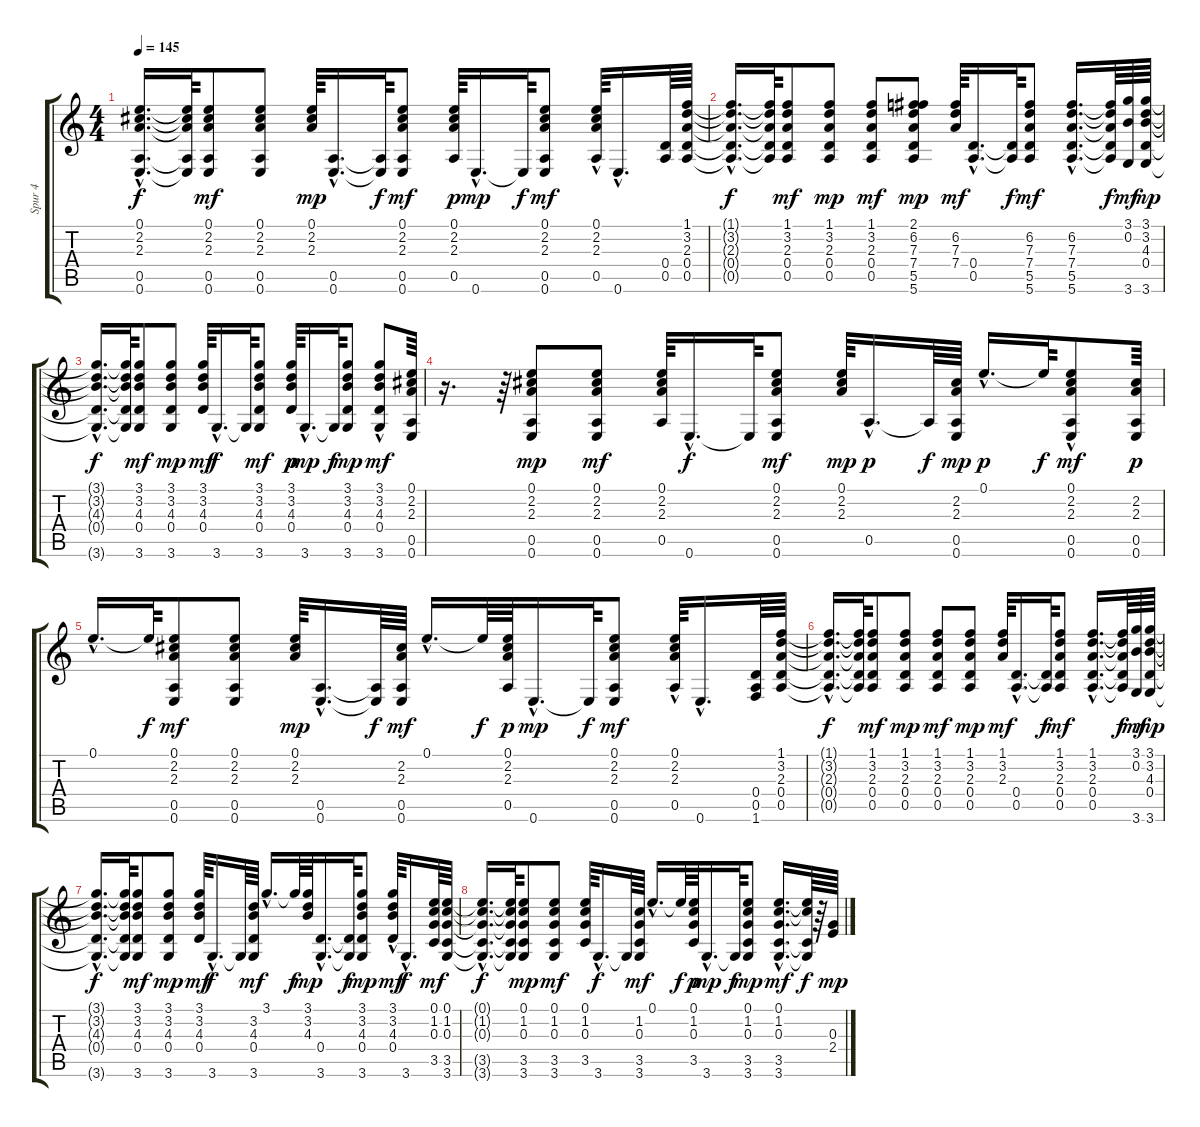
\track ("Spur 4" "Spur 4") {instrument acousticguitarsteel}
\staff {score tabs}
\tuning (E4 B3 G3 D3 A2 E2) {hide}
\ts (4 4)
\tempo 145
\clef g2
\ks c
(0.1{hac t} 2.2{hac t} 2.3{hac t} 0.5{hac t} 0.6{hac t}).16{d dy f} (0.1{t} 2.2{t} 2.3{t} 0.5{t} 0.6{t}).64 (0.1 2.2 2.3 0.5 0.6).8{dy mf} (0.1 2.2 2.3 0.5 0.6).8 (0.1 2.2 2.3).64{dy mp} (0.5{hac} 0.6{hac}).16{d} (0.5{t} 0.6{t}).64{dy f} (0.1 2.2 2.3 0.5 0.6).8{dy mf} (0.1 2.2 2.3 0.5).64{dy p} 0.6{hac}.16{d dy mp} 0.6{t}.64{dy f} (0.1 2.2 2.3 0.5 0.6).8{dy mf} (0.1{hac} 2.2{hac} 2.3{hac} 0.5{hac}).64 0.6{hac}.16{d} (0.4 0.5).64 (1.1 3.2 2.3 0.4 0.5).64 |
(1.1{hac t} 3.2{hac t} 2.3{hac t} 0.4{hac t} 0.5{hac t}).16{d dy f} (1.1{t} 3.2{t} 2.3{t} 0.4{t} 0.5{t}).64 (1.1 3.2 2.3 0.4 0.5).8{dy mf} (1.1 3.2 2.3 0.4 0.5).8{dy mp} (1.1 3.2 2.3 0.4 0.5).8{dy mf} (2.1 6.2 7.3 7.4 5.5 5.6).8{dy mp} (6.2 7.3 7.4).64{dy mf} (0.4{hac} 0.5{hac}).16{d} (0.4{t} 0.5{t}).64{dy f} (6.2 7.3 7.4 5.5 5.6).8{dy mf} (6.2{hac} 7.3{hac} 7.4{hac} 5.5{hac} 5.6{hac}).16{d} (6.2{t} 7.3{t} 7.4{t} 5.5{t} 5.6{t}).64{dy f} (3.1 0.2 3.6).64{dy mf} (3.1 3.2 4.3 0.4 3.6).64{dy mp} |
(3.1{hac t} 3.2{hac t} 4.3{hac t} 0.4{hac t} 3.6{hac t}).16{d dy f} (3.1{t} 3.2{t} 4.3{t} 0.4{t} 3.6{t}).64 (3.1 3.2 4.3 0.4 3.6).8{dy mf} (3.1 3.2 4.3 0.4 3.6).8{dy mp} (3.1 3.2 4.3 0.4).64{dy mf} 3.6{hac}.16{d dy f} 3.6{t}.64 (3.1 3.2 4.3 0.4 3.6).8{dy mf} (3.1 3.2 4.3 0.4).64{dy p} 3.6{hac}.16{d dy mp} 3.6{t}.64{dy f} (3.1 3.2 4.3 0.4 3.6).8{dy mp} (3.1{hac} 3.2{hac} 4.3{hac} 0.4 3.6{hac}).8{dy mf} (0.1 2.2 2.3 0.5 0.6).64 |
r.16{d} r.64 (0.1 2.2 2.3 0.5 0.6).8{dy mp} (0.1 2.2 2.3 0.5 0.6).8{dy mf} (0.1 2.2 2.3 0.5).64 0.6{hac}.16{d dy f} 0.6{t}.64 (0.1 2.2 2.3 0.5 0.6).8{dy mf} (0.1 2.2 2.3).64{dy mp} 0.5{hac}.16{d dy p} 0.5{t}.64{dy f} (2.2 2.3 0.5 0.6).64{dy mp} 0.1{hac}.16{d dy p} 0.1{t}.64{dy f} (0.1{hac} 2.2{hac} 2.3{hac} 0.5{hac} 0.6).8{dy mf} (2.2 2.3 0.5 0.6).64{dy p} |
0.1{hac}.16{d} 0.1{t}.64{dy f} (0.1 2.2 2.3 0.5 0.6).8{dy mf} (0.1 2.2 2.3 0.5 0.6).8 (0.1 2.2 2.3).64{dy mp} (0.5{hac} 0.6{hac}).16{d} (0.5{t} 0.6{t}).64{dy f} (2.2 2.3 0.5 0.6).64{dy mf} 0.1{hac}.16{d} 0.1{t}.64{dy f} (0.1 2.2 2.3 0.5).64{dy p} 0.6{hac}.16{d dy mp} 0.6{t}.64{dy f} (0.1 2.2 2.3 0.5 0.6).8{dy mf} (0.1{hac} 2.2{hac} 2.3{hac} 0.5{hac}).64 0.6{hac}.16{d} (0.4 0.5 1.6).64 (1.1 3.2 2.3 0.4 0.5).64 |
(1.1{hac t} 3.2{hac t} 2.3{hac t} 0.4{hac t} 0.5{hac t}).16{d dy f} (1.1{t} 3.2{t} 2.3{t} 0.4{t} 0.5{t}).64 (1.1 3.2 2.3 0.4 0.5).8{dy mf} (1.1 3.2 2.3 0.4 0.5).8{dy mp} (1.1 3.2 2.3 0.4 0.5).8{dy mf} (1.1 3.2 2.3 0.4 0.5).8{dy mp} (1.1 3.2 2.3).64{dy mf} (0.4{hac} 0.5{hac}).16{d} (0.4{t} 0.5{t}).64{dy f} (1.1 3.2 2.3 0.4 0.5).8{dy mf} (1.1{hac} 3.2{hac} 2.3{hac} 0.4{hac} 0.5{hac}).16{d} (1.1{t} 3.2{t} 2.3{t} 0.4{t} 0.5{t}).64{dy f} (3.1 0.2 3.6).64{dy mf} (3.1 3.2 4.3 0.4 3.6).64{dy mp} |
(3.1{hac t} 3.2{hac t} 4.3{hac t} 0.4{hac t} 3.6{hac t}).16{d dy f} (3.1{t} 3.2{t} 4.3{t} 0.4{t} 3.6{t}).64 (3.1 3.2 4.3 0.4 3.6).8{dy mf} (3.1 3.2 4.3 0.4 3.6).8{dy mp} (3.1 3.2 4.3 0.4).64{dy mf} 3.6{hac}.16{d dy f} 3.6{t}.64 (3.2 4.3 0.4 3.6).64{dy mf} 3.1{hac}.16{d} 3.1{t}.64{dy f} (3.1 3.2 4.3).64{dy mp} (0.4{hac} 3.6{hac}).16{d} (0.4{t} 3.6{t}).64{dy f} (3.1 3.2 4.3 0.4 3.6).8{dy mp} (3.1{hac} 3.2{hac} 4.3{hac} 0.4{hac}).64{dy mf} 3.6{hac}.16{d dy f} (0.1 1.2 0.3 3.5).64{dy mf} (0.1 1.2 0.3 3.5 3.6).64 |
(0.1{hac t} 1.2{hac t} 0.3{hac t} 3.5{hac t} 3.6{hac t}).16{d dy f} (0.1{t} 1.2{t} 0.3{t} 3.5{t} 3.6{t}).64 (0.1 1.2 0.3 3.5 3.6).8{dy mp} (0.1 1.2 0.3 3.5 3.6).8{dy mf} (0.1 1.2 0.3 3.5).64 3.6{hac}.16{d dy f} 3.6{t}.64 (1.2 0.3 3.5 3.6).64{dy mf} 0.1{hac}.16{d} 0.1{t}.64{dy f} (0.1 1.2 0.3 3.5).64{dy p} 3.6{hac}.16{d dy mp} 3.6{t}.64{dy f} (0.1 1.2 0.3 3.5 3.6).8{dy mp} (0.1{hac} 1.2{hac} 0.3{hac} 3.5{hac} 3.6{hac}).16{d dy mf} (0.1{t} 1.2{t} 3.5{t} 3.6{t}).64{dy f} r.64 (0.3 2.4).64{dy mp}
